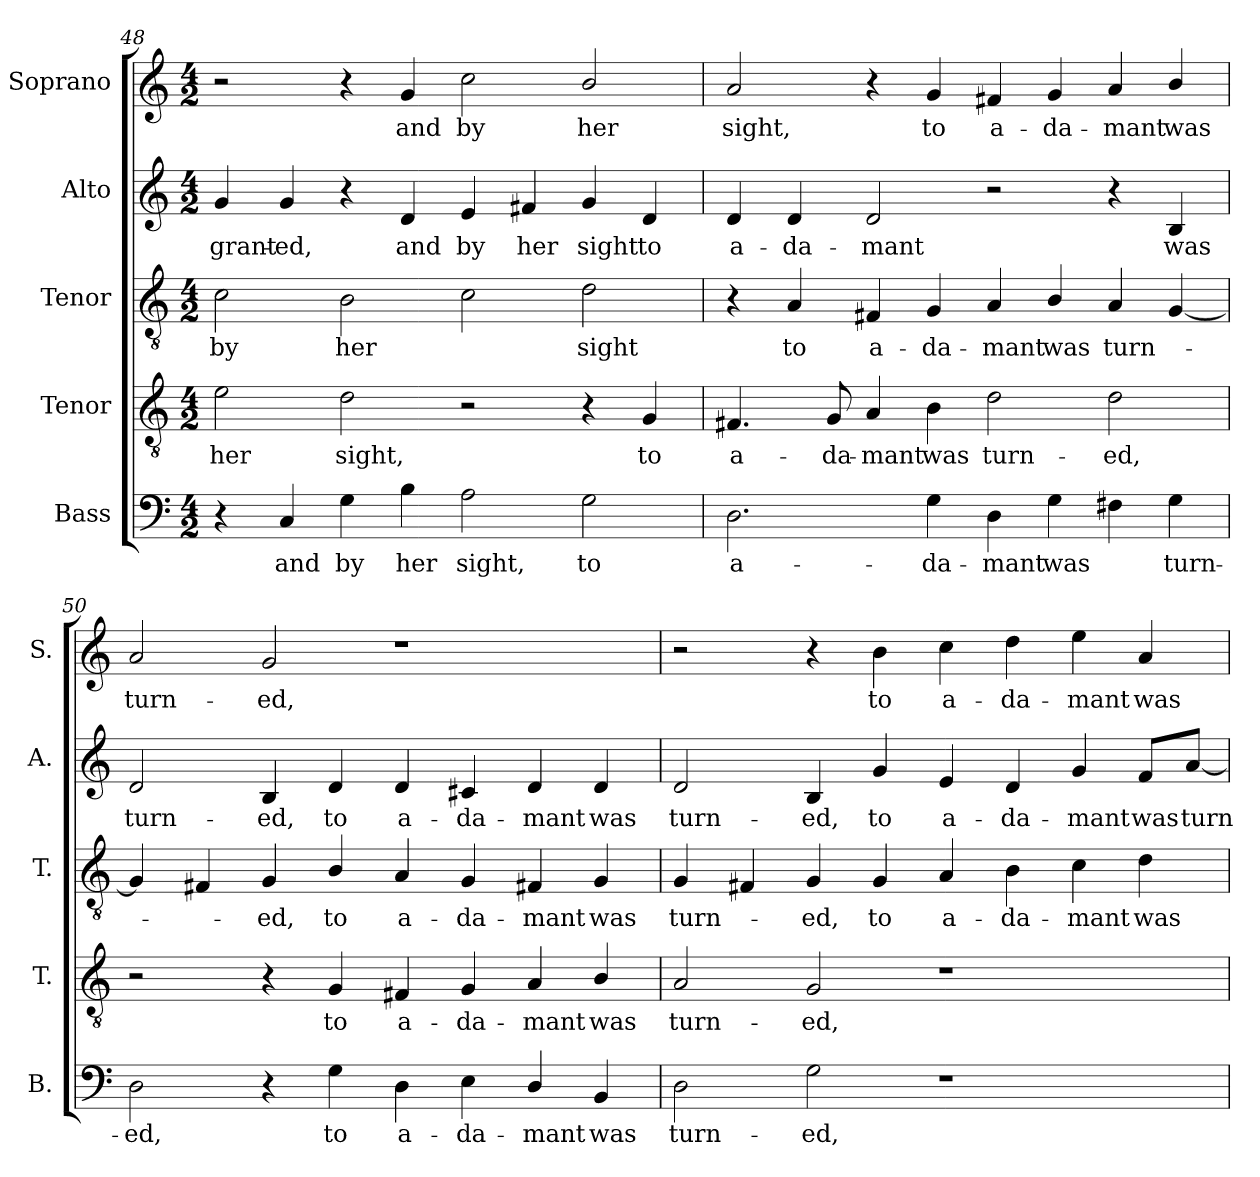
**kern	**text	**kern	**text	**kern	**text	**kern	**text	**kern	**text
*part5	*part5	*part4	*part4	*part3	*part3	*part2	*part2	*part1	*part1
*staff5	*staff5	*staff4	*staff4	*staff3	*staff3	*staff2	*staff2	*staff1	*staff1
*I"Bass	*	*I"Tenor	*	*I"Tenor	*	*I"Alto	*	*I"Soprano	*
*I'B.	*	*I'T.	*	*I'T.	*	*I'A.	*	*I'S.	*
*clefF4	*	*clefGv2	*	*clefGv2	*	*clefG2	*	*clefG2	*
*	*	*ITrd7c12	*	*ITrd7c12	*	*	*	*	*
*k[]	*	*k[]	*	*k[]	*	*k[]	*	*k[]	*
*C:	*	*C:	*	*C:	*	*C:	*	*C:	*
*M4/2	*	*M4/2	*	*M4/2	*	*M4/2	*	*M4/2	*
=48	=48	=48	=48	=48	=48	=48	=48	=48	=48
!	!	!	!LO:LY:b:color=#000000	!	!	!	!	!	!
!	!	!	!	!	!LO:LY:b:color=#000000	!	!	!	!
!	!	!	!	!	!	!	!LO:LY:b:color=#000000	!	!
4r	.	2Ei\	her	2Ci\	by	4gi/	grant-	2r	.
!	!LO:LY:b:color=#000000	!	!	!	!	!	!	!	!
!	!	!	!	!	!	!	!LO:LY:b:color=#000000	!	!
4Ci/	and	.	.	.	.	4gi/	-ed,	.	.
!	!LO:LY:b:color=#000000	!	!	!	!	!	!	!	!
!	!	!	!LO:LY:b:color=#000000	!	!	!	!	!	!
!	!	!	!	!	!LO:LY:b:color=#000000	!	!	!	!
4Gi\	by	2Di\	sight,	2BBi\	her	4r	.	4r	.
!	!LO:LY:b:color=#000000	!	!	!	!	!	!	!	!
!	!	!	!	!	!	!	!LO:LY:b:color=#000000	!	!
!	!	!	!	!	!	!	!	!	!LO:LY:b:color=#000000
4Bi\	her	.	.	.	.	4di/	and	4gi/	and
!	!LO:LY:b:color=#000000	!	!	!	!	!	!	!	!
!	!	!	!	!	!	!	!LO:LY:b:color=#000000	!	!
!	!	!	!	!	!	!	!	!	!LO:LY:b:color=#000000
2Ai\	sight,	2r	.	2Ci\	.	4ei/	by	2cci\	by
!	!	!	!	!	!	!	!LO:LY:b:color=#000000	!	!
.	.	.	.	.	.	4f#Xi/	her	.	.
!	!LO:LY:b:color=#000000	!	!	!	!	!	!	!	!
!	!	!	!	!	!LO:LY:b:color=#000000	!	!	!	!
!	!	!	!	!	!	!	!LO:LY:b:color=#000000	!	!
!	!	!	!	!	!	!	!	!	!LO:LY:b:color=#000000
2Gi\	to	4r	.	2Di\	sight	4gi/	sight	2bi/	her
!	!	!	!LO:LY:b:color=#000000	!	!	!	!	!	!
!	!	!	!	!	!	!	!LO:LY:b:color=#000000	!	!
.	.	4GGi/	to	.	.	4di/	to	.	.
!!LO:LB:g=z
=49	=49	=49	=49	=49	=49	=49	=49	=49	=49
!	!LO:LY:b:color=#000000	!	!	!	!	!	!	!	!
!	!	!	!LO:LY:b:color=#000000	!	!	!	!	!	!
!	!	!	!	!	!	!	!LO:LY:b:color=#000000	!	!
!	!	!	!	!	!	!	!	!	!LO:LY:b:color=#000000
2.Di\	a-	4.FF#Xi/	a-	4r	.	4di/	a-	2ai/	sight,
!	!	!	!	!	!LO:LY:b:color=#000000	!	!	!	!
!	!	!	!	!	!	!	!LO:LY:b:color=#000000	!	!
.	.	.	.	4AAi/	to	4di/	-da-	.	.
!	!	!	!LO:LY:b:color=#000000	!	!	!	!	!	!
.	.	8GGi/	-da-	.	.	.	.	.	.
!	!	!	!LO:LY:b:color=#000000	!	!	!	!	!	!
!	!	!	!	!	!LO:LY:b:color=#000000	!	!	!	!
!	!	!	!	!	!	!	!LO:LY:b:color=#000000	!	!
.	.	4AAi/	-mant	4FF#Xi/	a-	2di/	-mant	4r	.
!	!LO:LY:b:color=#000000	!	!	!	!	!	!	!	!
!	!	!	!LO:LY:b:color=#000000	!	!	!	!	!	!
!	!	!	!	!	!LO:LY:b:color=#000000	!	!	!	!
!	!	!	!	!	!	!	!	!	!LO:LY:b:color=#000000
4Gi\	-da-	4BBi\	was	4GGi/	-da-	.	.	4gi/	to
!	!LO:LY:b:color=#000000	!	!	!	!	!	!	!	!
!	!	!	!LO:LY:b:color=#000000	!	!	!	!	!	!
!	!	!	!	!	!LO:LY:b:color=#000000	!	!	!	!
!	!	!	!	!	!	!	!	!	!LO:LY:b:color=#000000
4Di\	-mant	2Di\	turn-	4AAi/	-mant	2r	.	4f#Xi/	a-
!	!LO:LY:b:color=#000000	!	!	!	!	!	!	!	!
!	!	!	!	!	!LO:LY:b:color=#000000	!	!	!	!
!	!	!	!	!	!	!	!	!	!LO:LY:b:color=#000000
4Gi\	was	.	.	4BBi/	was	.	.	4gi/	-da-
!	!	!	!LO:LY:b:color=#000000	!	!	!	!	!	!
!	!	!	!	!	!LO:LY:b:color=#000000	!	!	!	!
!	!	!	!	!	!	!	!	!	!LO:LY:b:color=#000000
4F#Xi\	.	2Di\	-ed,	4AAi/	turn-	4r	.	4ai/	-mant
!	!LO:LY:b:color=#000000	!	!	!	!	!	!	!	!
!	!	!	!	!	!	!	!LO:LY:b:color=#000000	!	!
!	!	!	!	!	!	!	!	!	!LO:LY:b:color=#000000
4Gi\	turn-	.	.	[4GGi/	.	4Bi/	was	4bi/	was
=50	=50	=50	=50	=50	=50	=50	=50	=50	=50
!	!LO:LY:b:color=#000000	!	!	!	!	!	!	!	!
!	!	!	!	!	!	!	!LO:LY:b:color=#000000	!	!
!	!	!	!	!	!	!	!	!	!LO:LY:b:color=#000000
2Di\	-ed,	2r	.	4GGi/]	.	2di/	turn-	2ai/	turn-
.	.	.	.	4FF#Xi/	.	.	.	.	.
!	!	!	!	!	!LO:LY:b:color=#000000	!	!	!	!
!	!	!	!	!	!	!	!LO:LY:b:color=#000000	!	!
!	!	!	!	!	!	!	!	!	!LO:LY:b:color=#000000
4r	.	4r	.	4GGi/	-ed,	4Bi/	-ed,	2gi/	-ed,
!	!LO:LY:b:color=#000000	!	!	!	!	!	!	!	!
!	!	!	!LO:LY:b:color=#000000	!	!	!	!	!	!
!	!	!	!	!	!LO:LY:b:color=#000000	!	!	!	!
!	!	!	!	!	!	!	!LO:LY:b:color=#000000	!	!
4Gi\	to	4GGi/	to	4BBi/	to	4di/	to	.	.
!	!LO:LY:b:color=#000000	!	!	!	!	!	!	!	!
!	!	!	!LO:LY:b:color=#000000	!	!	!	!	!	!
!	!	!	!	!	!LO:LY:b:color=#000000	!	!	!	!
!	!	!	!	!	!	!	!LO:LY:b:color=#000000	!	!
4Di\	a-	4FF#Xi/	a-	4AAi/	a-	4di/	a-	1r	.
!	!LO:LY:b:color=#000000	!	!	!	!	!	!	!	!
!	!	!	!LO:LY:b:color=#000000	!	!	!	!	!	!
!	!	!	!	!	!LO:LY:b:color=#000000	!	!	!	!
!	!	!	!	!	!	!	!LO:LY:b:color=#000000	!	!
4Ei\	-da-	4GGi/	-da-	4GGi/	-da-	4c#Xi/	-da-	.	.
!	!LO:LY:b:color=#000000	!	!	!	!	!	!	!	!
!	!	!	!LO:LY:b:color=#000000	!	!	!	!	!	!
!	!	!	!	!	!LO:LY:b:color=#000000	!	!	!	!
!	!	!	!	!	!	!	!LO:LY:b:color=#000000	!	!
4Di/	-mant	4AAi/	-mant	4FF#Xi/	-mant	4di/	-mant	.	.
!	!LO:LY:b:color=#000000	!	!	!	!	!	!	!	!
!	!	!	!LO:LY:b:color=#000000	!	!	!	!	!	!
!	!	!	!	!	!LO:LY:b:color=#000000	!	!	!	!
!	!	!	!	!	!	!	!LO:LY:b:color=#000000	!	!
4BBi/	was	4BBi/	was	4GGi/	was	4di/	was	.	.
!!LO:LB:g=z
=51	=51	=51	=51	=51	=51	=51	=51	=51	=51
!	!LO:LY:b:color=#000000	!	!	!	!	!	!	!	!
!	!	!	!LO:LY:b:color=#000000	!	!	!	!	!	!
!	!	!	!	!	!LO:LY:b:color=#000000	!	!	!	!
!	!	!	!	!	!	!	!LO:LY:b:color=#000000	!	!
2Di\	turn-	2AAi/	turn-	4GGi/	turn-	2di/	turn-	2r	.
.	.	.	.	4FF#Xi/	.	.	.	.	.
!	!LO:LY:b:color=#000000	!	!	!	!	!	!	!	!
!	!	!	!LO:LY:b:color=#000000	!	!	!	!	!	!
!	!	!	!	!	!LO:LY:b:color=#000000	!	!	!	!
!	!	!	!	!	!	!	!LO:LY:b:color=#000000	!	!
2Gi\	-ed,	2GGi/	-ed,	4GGi/	-ed,	4Bi/	-ed,	4r	.
!	!	!	!	!	!LO:LY:b:color=#000000	!	!	!	!
!	!	!	!	!	!	!	!LO:LY:b:color=#000000	!	!
!	!	!	!	!	!	!	!	!	!LO:LY:b:color=#000000
.	.	.	.	4GGi/	to	4gi/	to	4bi\	to
!	!	!	!	!	!LO:LY:b:color=#000000	!	!	!	!
!	!	!	!	!	!	!	!LO:LY:b:color=#000000	!	!
!	!	!	!	!	!	!	!	!	!LO:LY:b:color=#000000
1r	.	1r	.	4AAi/	a-	4ei/	a-	4cci\	a-
!	!	!	!	!	!LO:LY:b:color=#000000	!	!	!	!
!	!	!	!	!	!	!	!LO:LY:b:color=#000000	!	!
!	!	!	!	!	!	!	!	!	!LO:LY:b:color=#000000
.	.	.	.	4BBi\	-da-	4di/	-da-	4ddi\	-da-
!	!	!	!	!	!LO:LY:b:color=#000000	!	!	!	!
!	!	!	!	!	!	!	!LO:LY:b:color=#000000	!	!
!	!	!	!	!	!	!	!	!	!LO:LY:b:color=#000000
.	.	.	.	4Ci\	-mant	4gi/	-mant	4eei\	-mant
!	!	!	!	!	!LO:LY:b:color=#000000	!	!	!	!
!	!	!	!	!	!	!	!LO:LY:b:color=#000000	!	!
!	!	!	!	!	!	!	!	!	!LO:LY:b:color=#000000
.	.	.	.	4Di\	was	8fi/L	was	4ai/	was
!	!	!	!	!	!	!	!LO:LY:b:color=#000000	!	!
.	.	.	.	.	.	[8ai/J	turn-	.	.
=	=	=	=	=	=	=	=	=	=
*-	*-	*-	*-	*-	*-	*-	*-	*-	*-
